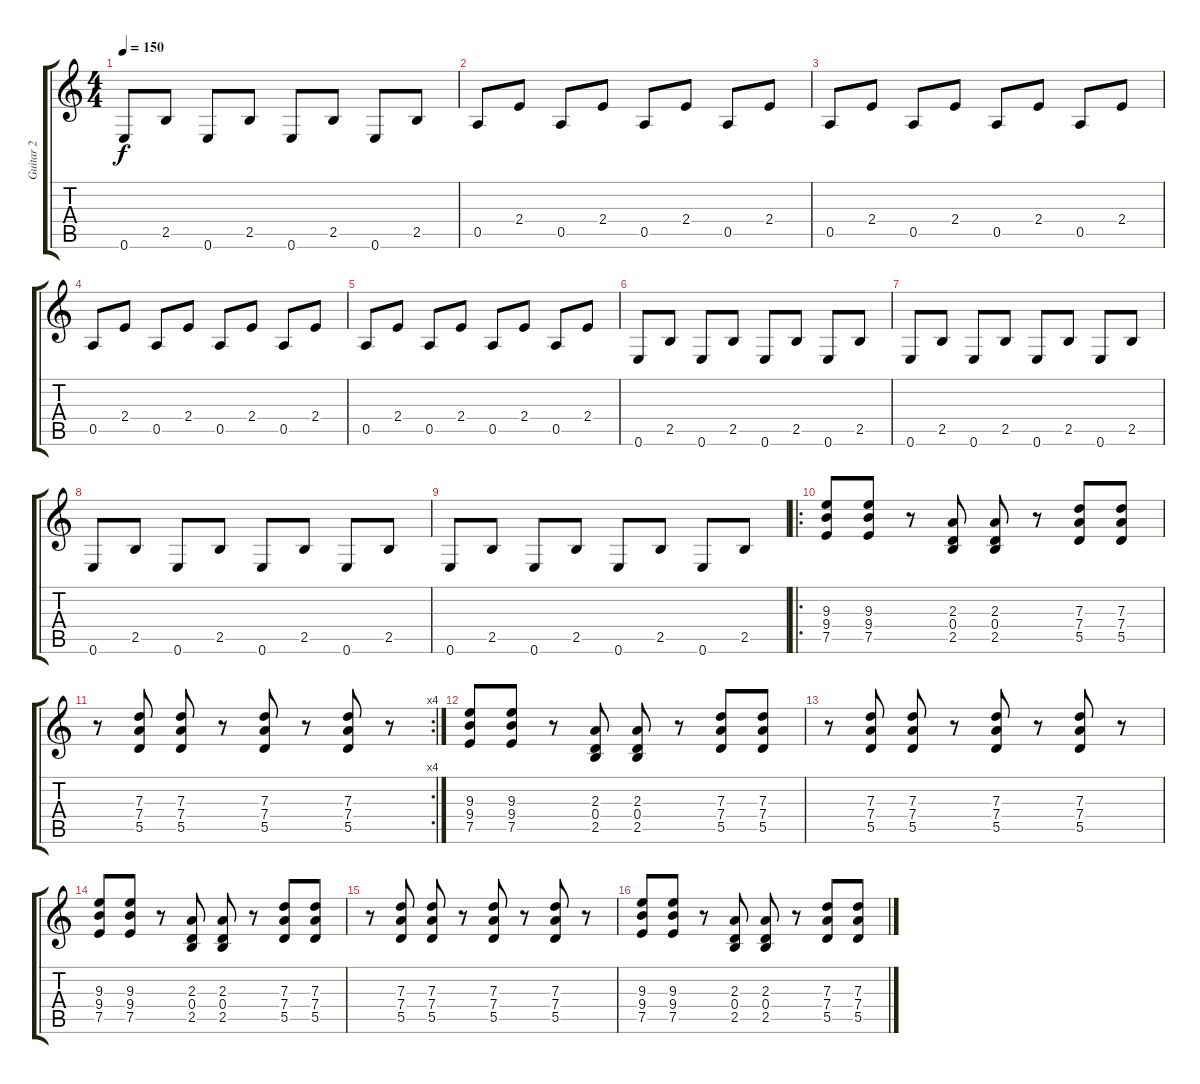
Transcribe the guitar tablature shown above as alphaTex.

\track ("Guitar 2" "Guitar 2") {instrument distortionguitar}
\staff {score tabs}
\tuning (E4 B3 G3 D3 A2 E2) {hide}
\ts (4 4)
\tempo 150
\clef g2
\ks c
0.6.8{dy f} 2.5.8 0.6.8 2.5.8 0.6.8 2.5.8 0.6.8 2.5.8 |
0.5.8 2.4.8 0.5.8 2.4.8 0.5.8 2.4.8 0.5.8 2.4.8 |
0.5.8 2.4.8 0.5.8 2.4.8 0.5.8 2.4.8 0.5.8 2.4.8 |
0.5.8 2.4.8 0.5.8 2.4.8 0.5.8 2.4.8 0.5.8 2.4.8 |
0.5.8 2.4.8 0.5.8 2.4.8 0.5.8 2.4.8 0.5.8 2.4.8 |
0.6.8 2.5.8 0.6.8 2.5.8 0.6.8 2.5.8 0.6.8 2.5.8 |
0.6.8 2.5.8 0.6.8 2.5.8 0.6.8 2.5.8 0.6.8 2.5.8 |
0.6.8 2.5.8 0.6.8 2.5.8 0.6.8 2.5.8 0.6.8 2.5.8 |
0.6.8 2.5.8 0.6.8 2.5.8 0.6.8 2.5.8 0.6.8 2.5.8 |
\ro
(9.3 9.4 7.5).8 (9.3 9.4 7.5).8 r.8 (2.3 0.4 2.5).8 (2.3 0.4 2.5).8 r.8 (7.3 7.4 5.5).8 (7.3 7.4 5.5).8 |
\rc 4
r.8 (7.3 7.4 5.5).8 (7.3 7.4 5.5).8 r.8 (7.3 7.4 5.5).8 r.8 (7.3 7.4 5.5).8 r.8 |
(9.3 9.4 7.5).8 (9.3 9.4 7.5).8 r.8 (2.3 0.4 2.5).8 (2.3 0.4 2.5).8 r.8 (7.3 7.4 5.5).8 (7.3 7.4 5.5).8 |
r.8 (7.3 7.4 5.5).8 (7.3 7.4 5.5).8 r.8 (7.3 7.4 5.5).8 r.8 (7.3 7.4 5.5).8 r.8 |
(9.3 9.4 7.5).8 (9.3 9.4 7.5).8 r.8 (2.3 0.4 2.5).8 (2.3 0.4 2.5).8 r.8 (7.3 7.4 5.5).8 (7.3 7.4 5.5).8 |
r.8 (7.3 7.4 5.5).8 (7.3 7.4 5.5).8 r.8 (7.3 7.4 5.5).8 r.8 (7.3 7.4 5.5).8 r.8 |
(9.3 9.4 7.5).8 (9.3 9.4 7.5).8 r.8 (2.3 0.4 2.5).8 (2.3 0.4 2.5).8 r.8 (7.3 7.4 5.5).8 (7.3 7.4 5.5).8
